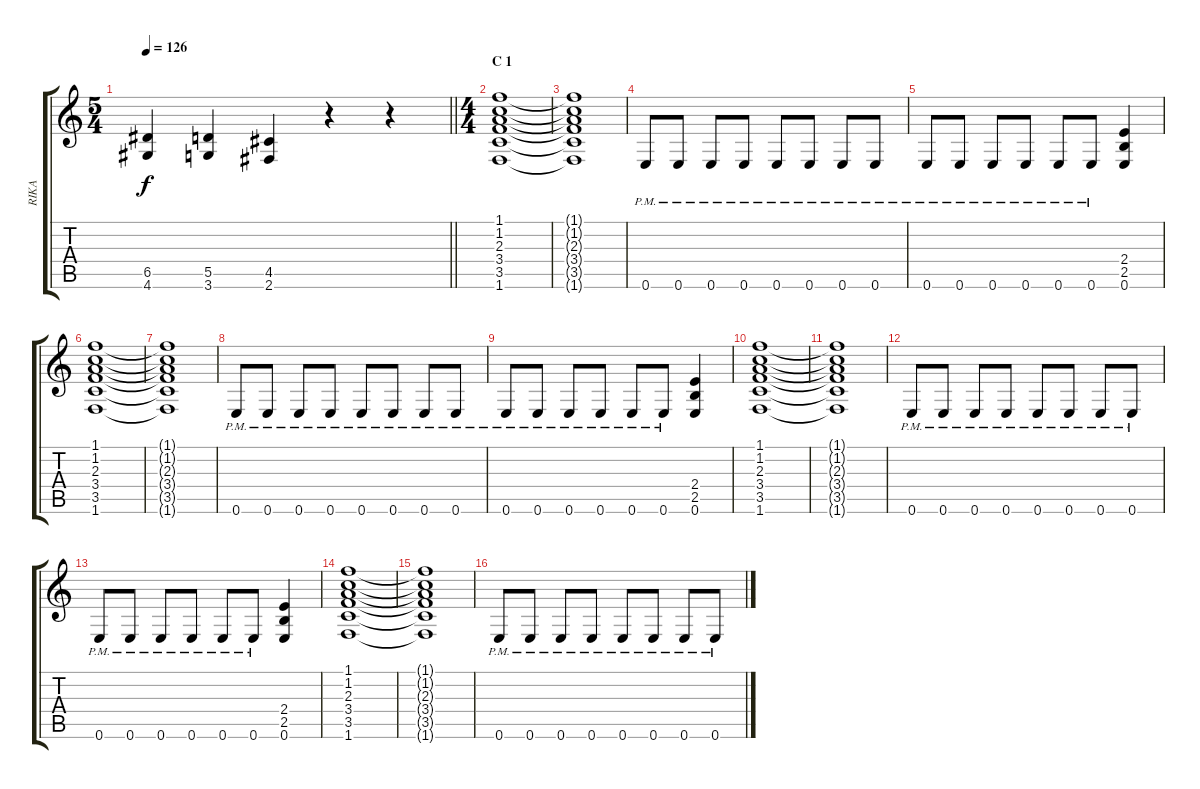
\track ("RIKA" "RIKA") {instrument distortionguitar}
\staff {score tabs}
\tuning (E4 B3 G3 D3 A2 E2) {hide}
\ts (5 4)
\tempo 126
\clef g2
\barLineRight lightlight
\ks c
(6.5 4.6).4{dy f} (5.5 3.6).4 (4.5 2.6).4 r.4 r.4 |
\ts (4 4)
\section ("" "C 1")
(1.1 1.2 2.3 3.4 3.5 1.6).1{volume 9 balance 13 instrument distortionguitar} |
(1.1{t} 1.2{t} 2.3{t} 3.4{t} 3.5{t} 1.6{t}).1 |
0.6{pm}.8 0.6{pm}.8 0.6{pm}.8 0.6{pm}.8 0.6{pm}.8 0.6{pm}.8 0.6{pm}.8 0.6{pm}.8 |
0.6{pm}.8 0.6{pm}.8 0.6{pm}.8 0.6{pm}.8 0.6{pm}.8 0.6{pm}.8 (2.4 2.5 0.6).4 |
(1.1 1.2 2.3 3.4 3.5 1.6).1 |
(1.1{t} 1.2{t} 2.3{t} 3.4{t} 3.5{t} 1.6{t}).1 |
0.6{pm}.8 0.6{pm}.8 0.6{pm}.8 0.6{pm}.8 0.6{pm}.8 0.6{pm}.8 0.6{pm}.8 0.6{pm}.8 |
0.6{pm}.8 0.6{pm}.8 0.6{pm}.8 0.6{pm}.8 0.6{pm}.8 0.6{pm}.8 (2.4 2.5 0.6).4 |
(1.1 1.2 2.3 3.4 3.5 1.6).1 |
(1.1{t} 1.2{t} 2.3{t} 3.4{t} 3.5{t} 1.6{t}).1 |
0.6{pm}.8 0.6{pm}.8 0.6{pm}.8 0.6{pm}.8 0.6{pm}.8 0.6{pm}.8 0.6{pm}.8 0.6{pm}.8 |
0.6{pm}.8 0.6{pm}.8 0.6{pm}.8 0.6{pm}.8 0.6{pm}.8 0.6{pm}.8 (2.4 2.5 0.6).4 |
(1.1 1.2 2.3 3.4 3.5 1.6).1 |
(1.1{t} 1.2{t} 2.3{t} 3.4{t} 3.5{t} 1.6{t}).1 |
0.6{pm}.8 0.6{pm}.8 0.6{pm}.8 0.6{pm}.8 0.6{pm}.8 0.6{pm}.8 0.6{pm}.8 0.6{pm}.8
